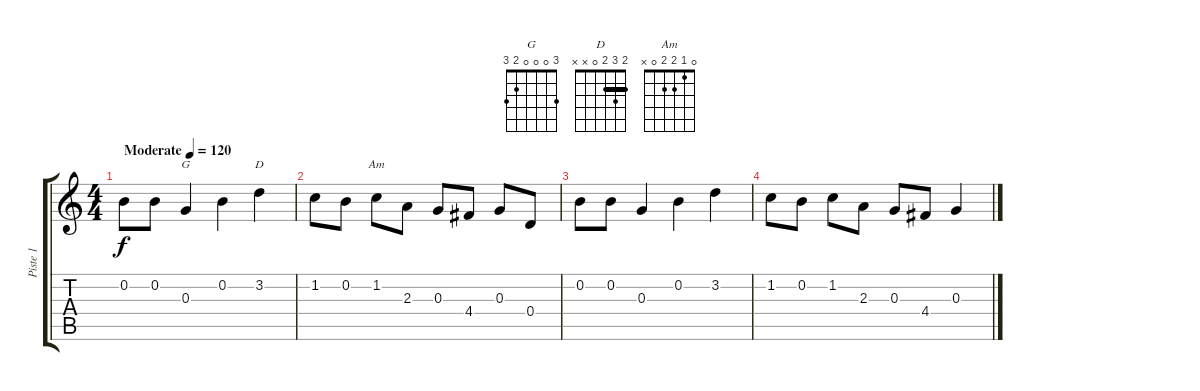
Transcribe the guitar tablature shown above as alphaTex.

\track ("Piste 1" "Piste 1") {instrument acousticguitarsteel}
\staff {score tabs}
\tuning (E4 B3 G3 D3 A2 E2) {hide}
\chord ("G" 3 0 0 0 2 3)
\chord ("D" 2 3 2 0 x x) {barre 2}
\chord ("Am" 0 1 2 2 0 x)
\ts (4 4)
\tempo (120 "Moderate")
\clef g2
\ks c
0.2.8{dy f instrument acousticguitarsteel} 0.2.8 0.3.4{ch "G"} 0.2.4 3.2.4{ch "D"} |
1.2.8 0.2.8 1.2.8{ch "Am"} 2.3.8 0.3.8 4.4.8 0.3.8 0.4.8 |
0.2.8 0.2.8 0.3.4 0.2.4 3.2.4 |
1.2.8 0.2.8 1.2.8 2.3.8 0.3.8 4.4.8 0.3.4
